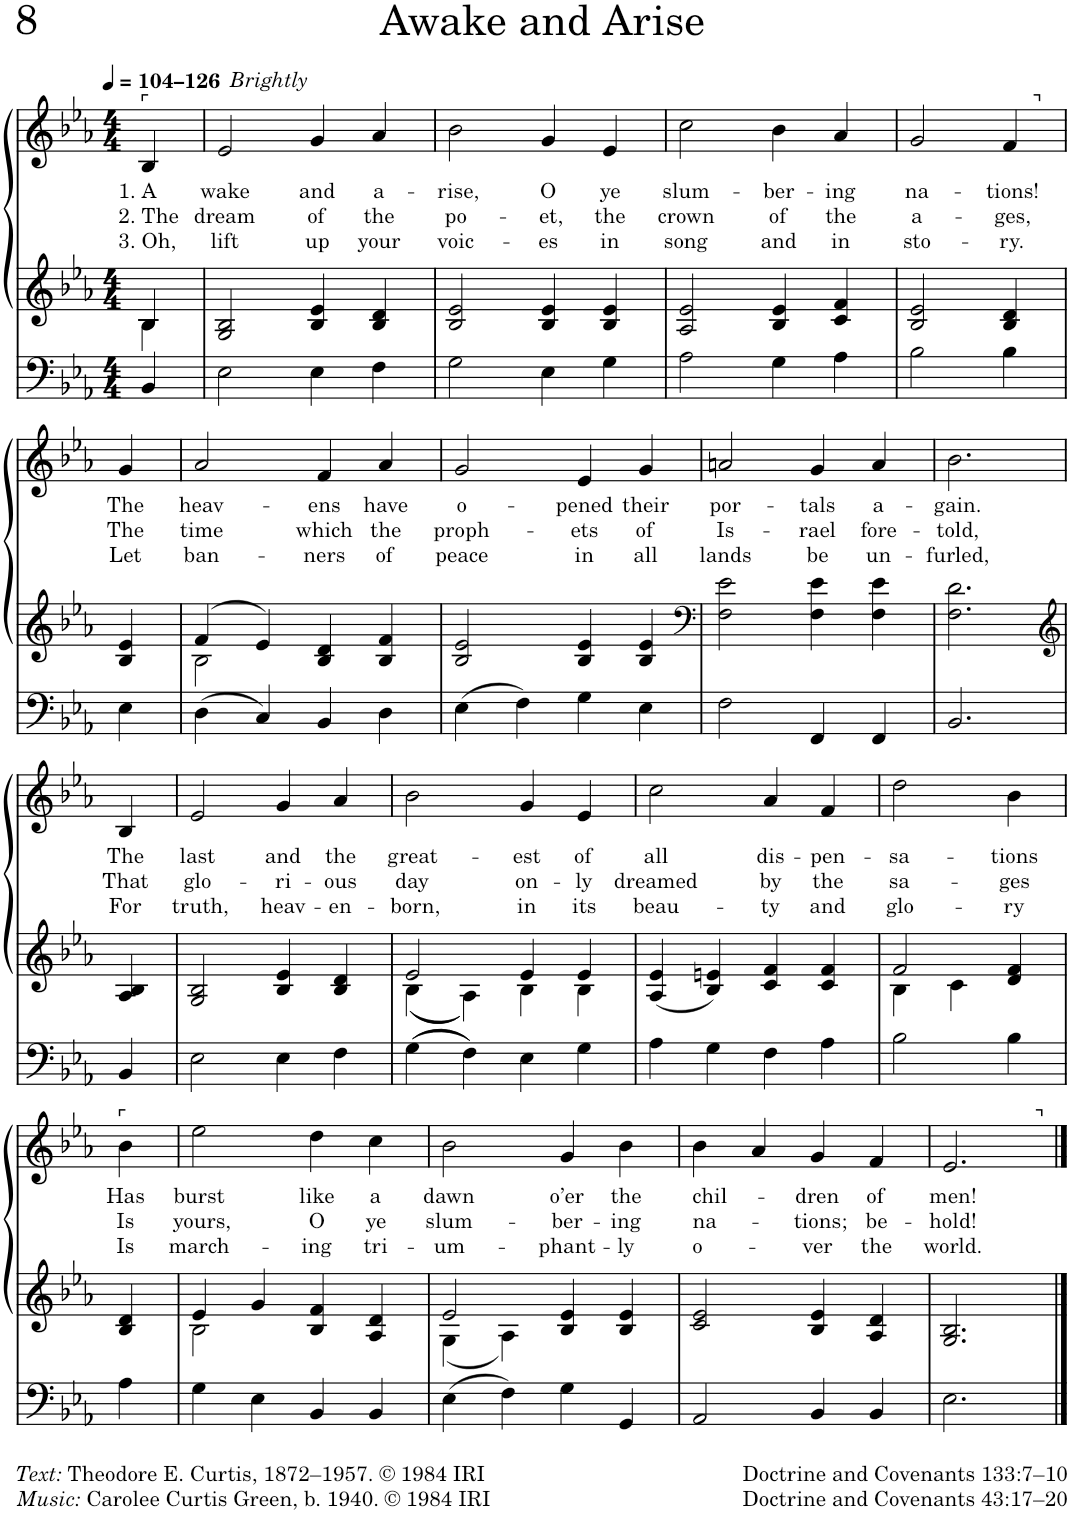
**kern	**kern	**kern	**text	**text	**text
*part1	*part1	*part1	*part1	*part1	*part1
*staff3	*staff2	*staff1	*staff1	*staff1	*staff1
*I"Organ	*	*	*	*	*
*I'Org.	*	*	*	*	*
*clefF4	*clefG2	*clefG2	*	*	*
*k[b-e-a-]	*k[b-e-a-]	*k[b-e-a-]	*	*	*
*M4/4	*M4/4	*M4/4	*	*	*
*MM104	*MM104	*MM104	*	*	*
=1	=1	=1	=1	=1	=1
*	*^	*	*	*	*
!	!	!	!LO:TX:a:i:t=Brightly	!	!	!
!	!	!	!LO:TX:a:B:t=–126	!	!	!
!	!	!	!LO:TX:a:t=⌜	!	!	!
!	!	!	!	!LO:LY:b	!LO:LY:b	!LO:LY:b
4BB-/	4B-/	4B-\	4B-/	1. A	2. The	3. Oh,
=2	=2	=2	=2	=2	=2	=2
!	!	!	!	!LO:LY:b	!LO:LY:b	!LO:LY:b
*	*v	*v	*	*	*	*
2E-\	2G/ 2B-/	2e-/	-wake	dream	lift
!	!	!	!LO:LY:b	!LO:LY:b	!LO:LY:b
4E-\	4B-/ 4e-/	4g/	and	of	up
!	!	!	!LO:LY:b	!LO:LY:b	!LO:LY:b
4F\	4B-/ 4d/	4a-/	a-	the	your
=3	=3	=3	=3	=3	=3
!	!	!	!LO:LY:b	!LO:LY:b	!LO:LY:b
2G\	2B-/ 2e-/	2b-\	-rise,	po-	voic-
!	!	!	!LO:LY:b	!LO:LY:b	!LO:LY:b
4E-\	4B-/ 4e-/	4g/	O	-et,	-es
!	!	!	!LO:LY:b	!LO:LY:b	!LO:LY:b
4G\	4B-/ 4e-/	4e-/	ye	the	in
=4	=4	=4	=4	=4	=4
!	!	!	!LO:LY:b	!LO:LY:b	!LO:LY:b
2A-\	2A-/ 2e-/	2cc\	slum-	crown	song
!	!	!	!LO:LY:b	!LO:LY:b	!LO:LY:b
4G\	4B-/ 4e-/	4b-\	-ber-	of	and
!	!	!	!LO:LY:b	!LO:LY:b	!LO:LY:b
4A-\	4c/ 4f/	4a-/	-ing	the	in
=5	=5	=5	=5	=5	=5
!	!	!	!LO:LY:b	!LO:LY:b	!LO:LY:b
*	*	*^	*	*	*
2B-\	2B-/ 2e-/	2g/	2ryy	na-	a-	sto-
!	!	!	!	!LO:LY:b	!LO:LY:b	!LO:LY:b
4B-\	4B-/ 4d/	4f/	8ryy	-tions!	-ges,	-ry.
!	!	!	!LO:TX:a:t=⌝	!	!	!
.	.	.	8ryy	.	.	.
!!LO:LB:g=z
=6	=6	=6	=6	=6	=6	=6
!	!	!	!	!LO:LY:b	!LO:LY:b	!LO:LY:b
*	*	*v	*v	*	*	*
4E-\	4B-/ 4e-/	4g/	The	The	Let
=7	=7	=7	=7	=7	=7
*	*^	*	*	*	*
!	!	!	!	!LO:LY:b	!LO:LY:b	!LO:LY:b
4D\	4f/	2B-\	2a-/	heav-	time	ban-
4C/	4e-/	.	.	.	.	.
!	!	!	!	!LO:LY:b	!LO:LY:b	!LO:LY:b
4BB-/	4B-/ 4d/	2ryy	4f/	-ens	which	-ners
!	!	!	!	!LO:LY:b	!LO:LY:b	!LO:LY:b
4D\	4B-/ 4f/	.	4a-/	have	the	of
*	*v	*v	*	*	*	*
=8	=8	=8	=8	=8	=8
!	!	!	!LO:LY:b	!LO:LY:b	!LO:LY:b
4E-\	2B-/ 2e-/	2g/	o-	proph-	peace
4F\	.	.	.	.	.
!	!	!	!LO:LY:b	!LO:LY:b	!LO:LY:b
4G\	4B-/ 4e-/	4e-/	-pened	-ets	in
!	!	!	!LO:LY:b	!LO:LY:b	!LO:LY:b
4E-\	4B-/ 4e-/	4g/	their	of	all
=9	=9	=9	=9	=9	=9
*	*clefF4	*	*	*	*
!	!	!	!LO:LY:b	!LO:LY:b	!LO:LY:b
2F\	2F\ 2e-\	2an/	por-	Is-	lands
!	!	!	!LO:LY:b	!LO:LY:b	!LO:LY:b
4FF/	4F\ 4e-\	4g/	-tals	-rael	be
!	!	!	!LO:LY:b	!LO:LY:b	!LO:LY:b
4FF/	4F\ 4e-\	4a/	a-	fore-	un-
=10	=10	=10	=10	=10	=10
!	!	!	!LO:LY:b	!LO:LY:b	!LO:LY:b
2.BB-/	2.F\ 2.d\	2.b-\	-gain.	-told,	-furled,
!!LO:LB:g=z
=11	=11	=11	=11	=11	=11
*	*clefG2	*	*	*	*
!	!	!	!LO:LY:b	!LO:LY:b	!LO:LY:b
4BB-/	4A-/ 4B-/	4B-/	The	That	For
=12	=12	=12	=12	=12	=12
!	!	!	!LO:LY:b	!LO:LY:b	!LO:LY:b
2E-\	2G/ 2B-/	2e-/	last	glo-	truth,
!	!	!	!LO:LY:b	!LO:LY:b	!LO:LY:b
4E-\	4B-/ 4e-/	4g/	and	-ri-	heav-
!	!	!	!LO:LY:b	!LO:LY:b	!LO:LY:b
4F\	4B-/ 4d/	4a-/	the	-ous	-en-
=13	=13	=13	=13	=13	=13
*	*^	*	*	*	*
!	!	!	!	!LO:LY:b	!LO:LY:b	!LO:LY:b
4G\	2e-/	4B-\	2b-\	great-	day	-born,
4F\	.	4A-\	.	.	.	.
!	!	!	!	!LO:LY:b	!LO:LY:b	!LO:LY:b
4E-\	4e-/	4B-\	4g/	-est	on-	in
!	!	!	!	!LO:LY:b	!LO:LY:b	!LO:LY:b
4G\	4e-/	4B-\	4e-/	of	-ly	its
=14	=14	=14	=14	=14	=14	=14
!	!	!	!	!LO:LY:b	!LO:LY:b	!LO:LY:b
*	*v	*v	*	*	*	*
4A-\	4A-/ 4e-/	2cc\	all	dreamed	beau-
4G\	4B-/ 4en/	.	.	.	.
!	!	!	!LO:LY:b	!LO:LY:b	!LO:LY:b
4F\	4c/ 4f/	4a-/	dis-	by	-ty
!	!	!	!LO:LY:b	!LO:LY:b	!LO:LY:b
4A-\	4c/ 4f/	4f/	-pen-	the	and
=15	=15	=15	=15	=15	=15
*	*^	*	*	*	*
!	!	!	!	!LO:LY:b	!LO:LY:b	!LO:LY:b
2B-\	2f/	4B-\	2dd\	-sa-	sa-	glo-
.	.	4c\	.	.	.	.
!	!	!	!	!LO:LY:b	!LO:LY:b	!LO:LY:b
4B-\	4d/ 4f/	4ryy	4b-\	-tions	-ges	-ry
!!LO:LB:g=z
=16	=16	=16	=16	=16	=16	=16
!	!	!	!LO:TX:a:t=⌜	!	!	!
!	!	!	!	!LO:LY:b	!LO:LY:b	!LO:LY:b
*	*v	*v	*	*	*	*
4A-\	4B-/ 4d/	4b-\	Has	Is	Is
=17	=17	=17	=17	=17	=17
*	*^	*	*	*	*
!	!	!	!	!LO:LY:b	!LO:LY:b	!LO:LY:b
4G\	4e-/	2B-\	2ee-\	burst	yours,	march-
4E-\	4g/	.	.	.	.	.
!	!	!	!	!LO:LY:b	!LO:LY:b	!LO:LY:b
4BB-/	4B-/ 4f/	2ryy	4dd\	like	O	-ing
!	!	!	!	!LO:LY:b	!LO:LY:b	!LO:LY:b
4BB-/	4A-/ 4d/	.	4cc\	a	ye	tri-
=18	=18	=18	=18	=18	=18	=18
!	!	!	!	!LO:LY:b	!LO:LY:b	!LO:LY:b
4E-\	2e-/	4G\	2b-\	dawn	slum-	-um-
4F\	.	4A-\	.	.	.	.
!	!	!	!	!LO:LY:b	!LO:LY:b	!LO:LY:b
4G\	4B-/ 4e-/	2ryy	4g/	o’er	-ber-	-phant-
!	!	!	!	!LO:LY:b	!LO:LY:b	!LO:LY:b
4GG/	4B-/ 4e-/	.	4b-\	the	-ing	-ly
*	*v	*v	*	*	*	*
=19	=19	=19	=19	=19	=19
!	!	!	!LO:LY:b	!LO:LY:b	!LO:LY:b
2AA-/	2c/ 2e-/	4b-\	chil-	na-	o-
.	.	4a-/	.	.	.
!	!	!	!LO:LY:b	!LO:LY:b	!LO:LY:b
4BB-/	4B-/ 4e-/	4g/	-dren	-tions;	-ver
!	!	!	!LO:LY:b	!LO:LY:b	!LO:LY:b
4BB-/	4A-/ 4d/	4f/	of	be-	the
=20	=20	=20	=20	=20	=20
!	!	!	!LO:LY:b	!LO:LY:b	!LO:LY:b
*	*	*^	*	*	*
2.E-\	2.G/ 2.B-/	2.e-/	2ryy	men!	-hold!	world.
.	.	.	8ryy	.	.	.
!	!	!	!LO:TX:a:t=⌝	!	!	!
.	.	.	8ryy	.	.	.
*	*	*v	*v	*	*	*
==	==	==	==	==	==
*-	*-	*-	*-	*-	*-
